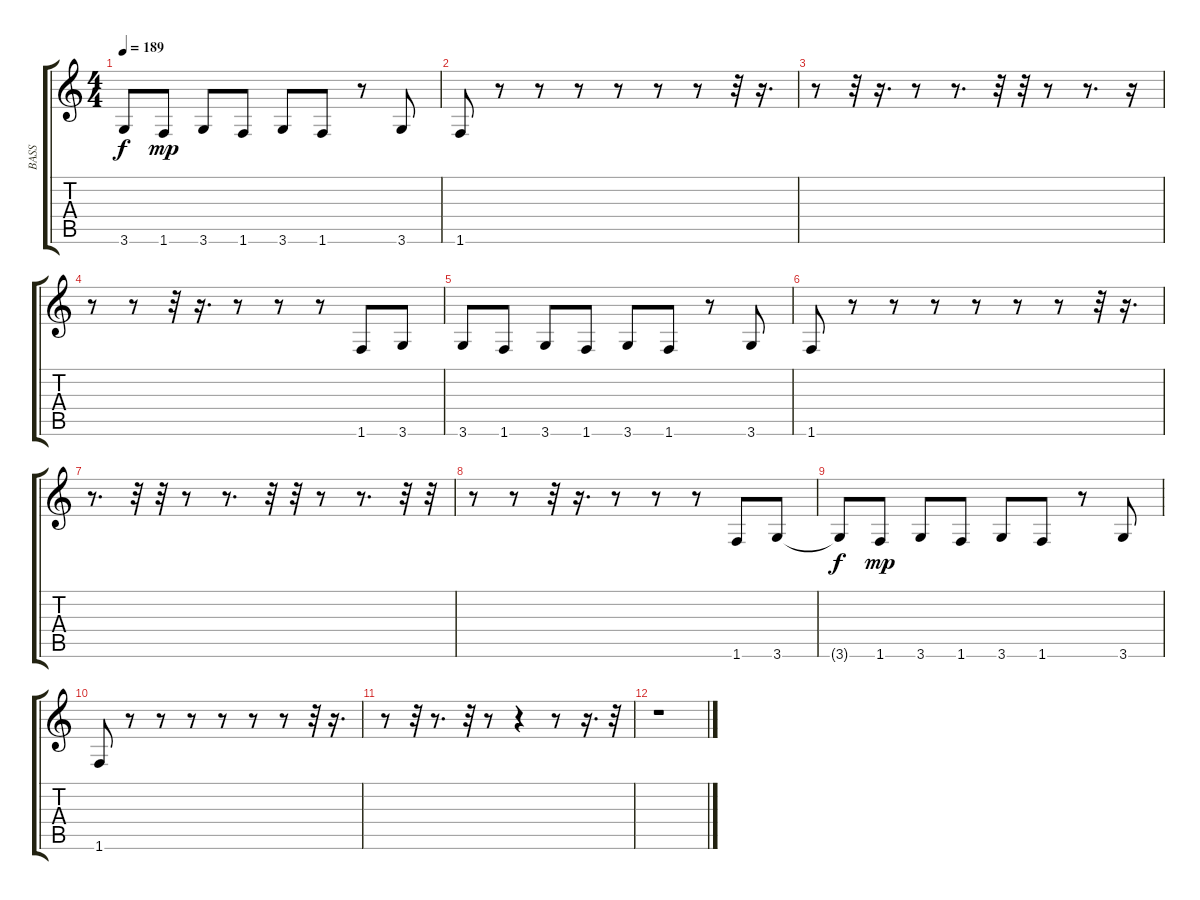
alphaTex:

\track ("BASS" "BASS") {instrument electricbassfinger}
\staff {score tabs}
\tuning (E4 B3 G3 D3 A2 E2) {hide}
\ts (4 4)
\tempo 189
\clef g2
\ks c
3.6{t}.8{dy f} 1.6.8{dy mp} 3.6.8 1.6.8 3.6.8 1.6.8 r.8 3.6.8 |
1.6.8 r.8 r.8 r.8 r.8 r.8 r.8 r.32 r.16{d} |
r.8 r.32 r.16{d} r.8 r.8{d} r.32 r.32 r.8 r.8{d} r.16 |
r.8 r.8 r.32 r.16{d} r.8 r.8 r.8 1.6.8 3.6.8 |
3.6.8 1.6.8 3.6.8 1.6.8 3.6.8 1.6.8 r.8 3.6.8 |
1.6.8 r.8 r.8 r.8 r.8 r.8 r.8 r.32 r.16{d} |
r.8{d} r.32 r.32 r.8 r.8{d} r.32 r.32 r.8 r.8{d} r.32 r.32 |
r.8 r.8 r.32 r.16{d} r.8 r.8 r.8 1.6.8 3.6.8 |
3.6{t}.8{dy f} 1.6.8{dy mp} 3.6.8 1.6.8 3.6.8 1.6.8 r.8 3.6.8 |
1.6.8 r.8 r.8 r.8 r.8 r.8 r.8 r.32 r.16{d} |
r.8 r.32 r.8{d} r.32 r.8 r.4 r.8 r.16{d} r.32 |
r.1
